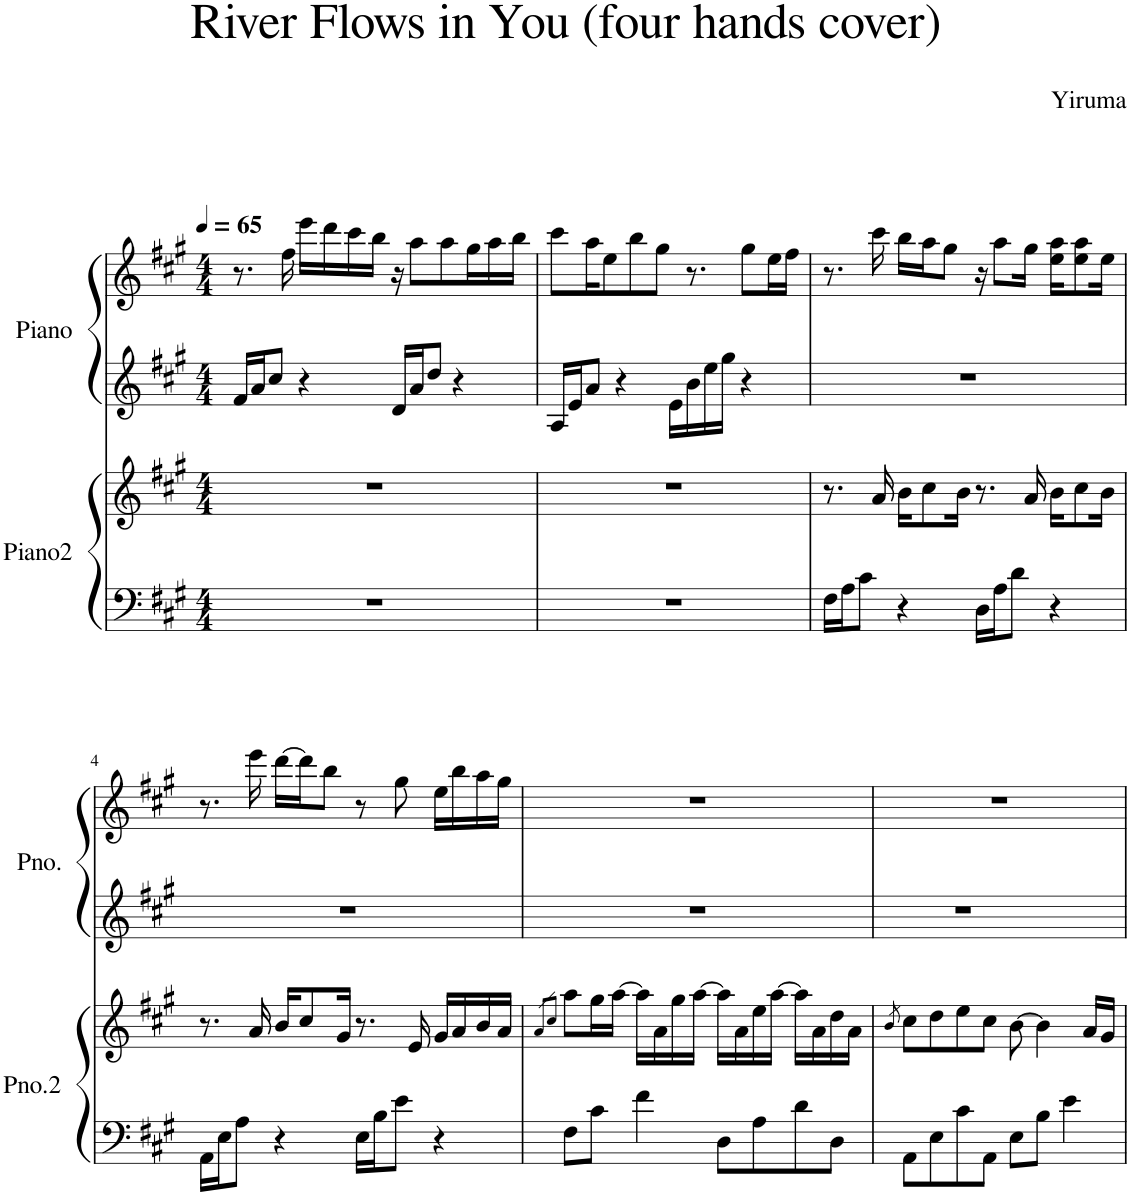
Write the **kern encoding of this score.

**kern	**kern	**kern	**kern
*part2	*part2	*part1	*part1
*staff4	*staff3	*staff2	*staff1
*I"Piano2	*	*I"Piano	*
*I'Pno.2	*	*I'Pno.	*
*clefF4	*clefG2	*clefG2	*clefG2
*k[f#c#g#]	*k[f#c#g#]	*k[f#c#g#]	*k[f#c#g#]
*M4/4	*M4/4	*M4/4	*M4/4
*MM65	*MM65	*MM65	*MM65
=1	=1	=1	=1
1r	1r	16f#/LL	8.r
.	.	16a/J	.
.	.	8cc#/J	.
.	.	.	16ff#\
.	.	4r	16eee\LL
.	.	.	16ddd\
.	.	.	16ccc#\
.	.	.	16bb\JJ
.	.	16d/LL	16r
.	.	16a/J	8aa\L
.	.	8dd/J	.
.	.	.	8aa\
.	.	4r	.
.	.	.	16gg#\L
.	.	.	16aa\
.	.	.	16bb\JJ
=2	=2	=2	=2
1r	1r	16A/LL	8ccc#\L
.	.	16e/J	.
.	.	8a/J	16aa\K
.	.	.	8ee\
.	.	4r	.
.	.	.	8bb\
.	.	.	8gg#\J
.	.	16e\LL	.
.	.	16b\	8.r
.	.	16ee\	.
.	.	16gg#\JJ	.
.	.	4r	8gg#\L
.	.	.	16ee\L
.	.	.	16ff#\JJ
=3	=3	=3	=3
16F#\LL	8.r	1r	8.r
16A\J	.	.	.
8c#\J	.	.	.
.	16a/	.	16ccc#\
4r	16b\KL	.	16bb\LL
.	8cc#\	.	16aa\J
.	.	.	8gg#\J
.	16b\Jk	.	.
16D\LL	8.r	.	16r
16A\J	.	.	8aa\L
8d\J	.	.	.
.	16a/	.	16gg#\Jk
4r	16b\KL	.	16ee\ 16aa\KL
.	8cc#\	.	8ee\ 8aa\
.	16b\Jk	.	16ee\Jk
!!LO:LB:g=z
=4	=4	=4	=4
16AA\LL	8.r	1r	8.r
16E\J	.	.	.
8A\J	.	.	.
.	16a/	.	16eee\
4r	16b/KL	.	[16ddd\LL
.	8cc#/	.	16ddd\J]
.	.	.	8bb\J
.	16g#/Jk	.	.
16E\LL	8.r	.	8r
16B\J	.	.	.
8e\J	.	.	8gg#\
.	16e/	.	.
4r	16g#/LL	.	16ee\LL
.	16a/	.	16bb\
.	16b/	.	16aa\
.	16a/JJ	.	16gg#\JJ
=5	=5	=5	=5
.	8qa/L	.	.
.	8qcc#/J	.	.
8F#\L	8aa\L	1r	1r
8c#\J	16gg#\L	.	.
.	[16aa\JJ	.	.
4f#\	16aa\LL]	.	.
.	16a\	.	.
.	16gg#\	.	.
.	[16aa\JJ	.	.
8D\L	16aa\LL]	.	.
.	16a\	.	.
8A\	16ee\	.	.
.	[16aa\JJ	.	.
8d\	16aa\LL]	.	.
.	16a\	.	.
8D\J	16dd\	.	.
.	16a\JJ	.	.
=6	=6	=6	=6
.	8qb/	.	.
8AA\L	8cc#\L	1r	1r
8E\	8dd\	.	.
8c#\	8ee\	.	.
8AA\J	8cc#\J	.	.
8E\L	[8b\	.	.
8B\J	4b\]	.	.
4e\	.	.	.
.	16a/LL	.	.
.	16g#/JJ	.	.
=	=	=	=
*-	*-	*-	*-
